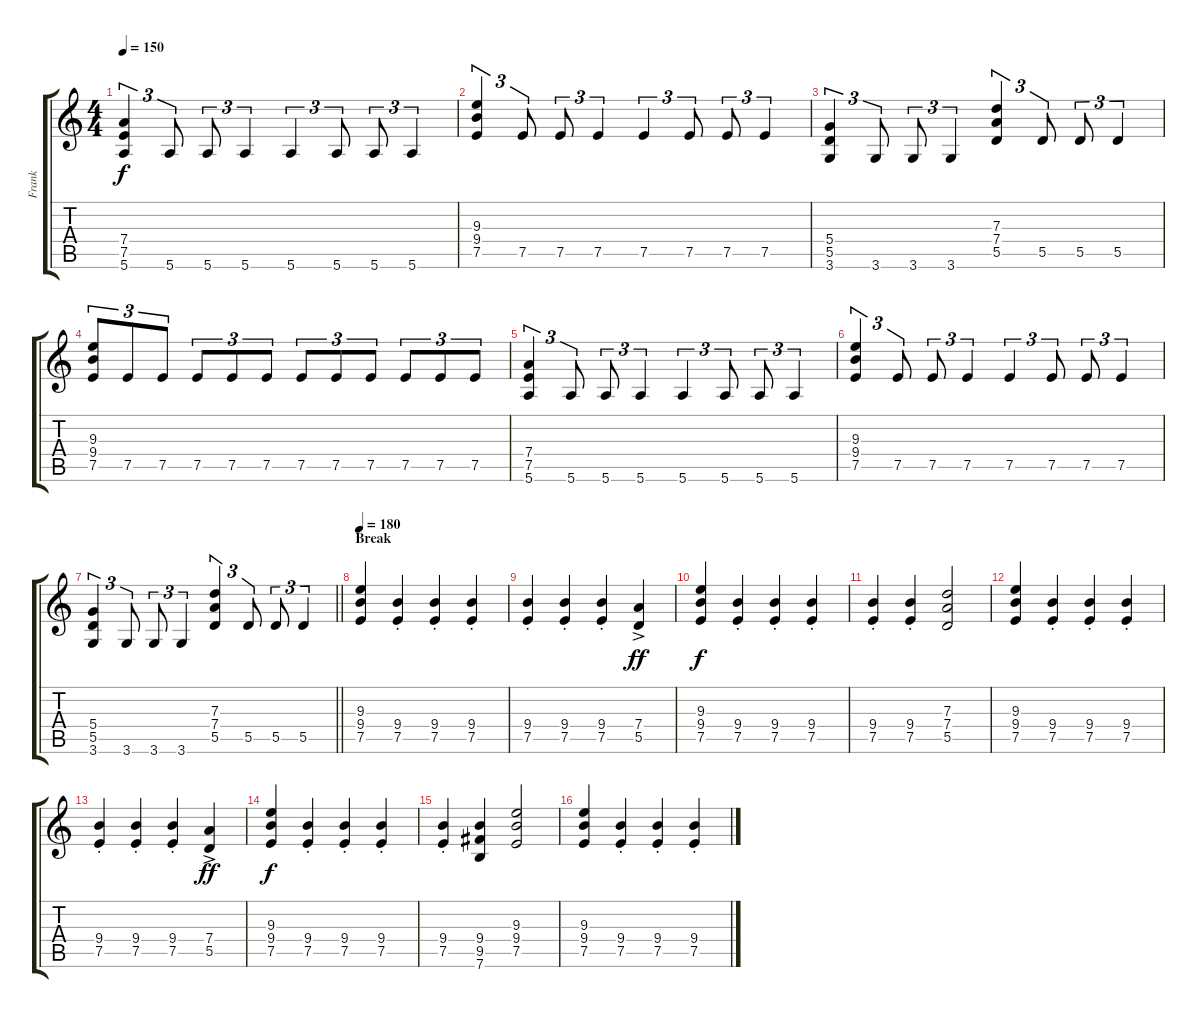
\track ("Frank" "Frank") {instrument acousticguitarsteel}
\staff {score tabs}
\tuning (E4 B3 G3 D3 A2 E2) {hide}
\ts (4 4)
\tempo 150
\clef g2
\ks c
(7.4 7.5 5.6).4{tu (3 2) dy f} 5.6.8{tu (3 2)} 5.6.8{tu (3 2)} 5.6.4{tu (3 2)} 5.6.4{tu (3 2)} 5.6.8{tu (3 2)} 5.6.8{tu (3 2)} 5.6.4{tu (3 2)} |
(9.3 9.4 7.5).4{tu (3 2)} 7.5.8{tu (3 2)} 7.5.8{tu (3 2)} 7.5.4{tu (3 2)} 7.5.4{tu (3 2)} 7.5.8{tu (3 2)} 7.5.8{tu (3 2)} 7.5.4{tu (3 2)} |
(5.4 5.5 3.6).4{tu (3 2)} 3.6.8{tu (3 2)} 3.6.8{tu (3 2)} 3.6.4{tu (3 2)} (7.3 7.4 5.5).4{tu (3 2)} 5.5.8{tu (3 2)} 5.5.8{tu (3 2)} 5.5.4{tu (3 2)} |
(9.3 9.4 7.5).8{tu (3 2)} 7.5.8{tu (3 2)} 7.5.8{tu (3 2)} 7.5.8{tu (3 2)} 7.5.8{tu (3 2)} 7.5.8{tu (3 2)} 7.5.8{tu (3 2)} 7.5.8{tu (3 2)} 7.5.8{tu (3 2)} 7.5.8{tu (3 2)} 7.5.8{tu (3 2)} 7.5.8{tu (3 2)} |
(7.4 7.5 5.6).4{tu (3 2)} 5.6.8{tu (3 2)} 5.6.8{tu (3 2)} 5.6.4{tu (3 2)} 5.6.4{tu (3 2)} 5.6.8{tu (3 2)} 5.6.8{tu (3 2)} 5.6.4{tu (3 2)} |
(9.3 9.4 7.5).4{tu (3 2)} 7.5.8{tu (3 2)} 7.5.8{tu (3 2)} 7.5.4{tu (3 2)} 7.5.4{tu (3 2)} 7.5.8{tu (3 2)} 7.5.8{tu (3 2)} 7.5.4{tu (3 2)} |
\barLineRight lightlight
(5.4 5.5 3.6).4{tu (3 2)} 3.6.8{tu (3 2)} 3.6.8{tu (3 2)} 3.6.4{tu (3 2)} (7.3 7.4 5.5).4{tu (3 2)} 5.5.8{tu (3 2)} 5.5.8{tu (3 2)} 5.5.4{tu (3 2)} |
\section ("" "Break")
\tempo 180
(9.3 9.4 7.5).4 (9.4{st} 7.5{st}).4 (9.4{st} 7.5{st}).4 (9.4{st} 7.5{st}).4 |
(9.4{st} 7.5{st}).4 (9.4{st} 7.5{st}).4 (9.4{st} 7.5{st}).4 (7.4{ac} 5.5{ac}).4{dy ff} |
(9.3 9.4 7.5).4{dy f} (9.4{st} 7.5{st}).4 (9.4{st} 7.5{st}).4 (9.4{st} 7.5{st}).4 |
(9.4{st} 7.5{st}).4 (9.4{st} 7.5{st}).4 (7.3 7.4 5.5).2 |
(9.3 9.4 7.5).4 (9.4{st} 7.5{st}).4 (9.4{st} 7.5{st}).4 (9.4{st} 7.5{st}).4 |
(9.4{st} 7.5{st}).4 (9.4{st} 7.5{st}).4 (9.4{st} 7.5{st}).4 (7.4{ac} 5.5{ac}).4{dy ff} |
(9.3 9.4 7.5).4{dy f} (9.4{st} 7.5{st}).4 (9.4{st} 7.5{st}).4 (9.4{st} 7.5{st}).4 |
(9.4{st} 7.5{st}).4 (9.4 9.5 7.6).4 (9.3 9.4 7.5).2 |
(9.3 9.4 7.5).4 (9.4{st} 7.5{st}).4 (9.4{st} 7.5{st}).4 (9.4{st} 7.5{st}).4
